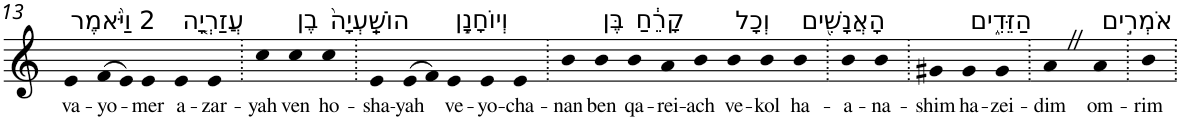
**kern	**text
*part1	*part1
*staff1	*staff1
*I"Piano	*
*I'Pno	*
!!LO:PB:g=z
*clefG2	*
*k[]	*
=13	=13
!LO:TX:a:t=2 וַיֹּ֨אמֶר	!
!	!LO:LY:b
4e	va-
!	!LO:LY:b
(>8f	-yo-
8e)	.
!	!LO:LY:b
4e	-mer
!LO:TX:a:t=עֲזַרְיָ֤ה	!
!	!LO:LY:b
4e	a-
!	!LO:LY:b
4e	-zar-
=14.	=14.
!	!LO:LY:b
4cc	-yah
!LO:TX:a:t=בֶן	!
!	!LO:LY:b
4cc	ven
!LO:TX:a:t=הוֹשַֽׁעְיָה֙	!
!	!LO:LY:b
4cc	ho-
=15.	=15.
!	!LO:LY:b
4e	-sha-
!	!LO:LY:b
(>8e	-yah
8f)	.
!LO:TX:a:t=וְיוֹחָנָ֣ן	!
!	!LO:LY:b
4e	ve-
!	!LO:LY:b
4e	-yo-
!	!LO:LY:b
4e	-cha-
=16.	=16.
!	!LO:LY:b
4b	-nan
!LO:TX:a:t=בֶּן	!
!	!LO:LY:b
4b	ben
!LO:TX:a:t=קָרֵ֔חַ	!
!	!LO:LY:b
4b	qa-
!	!LO:LY:b
4a	-rei-
!	!LO:LY:b
4b	-ach
!LO:TX:a:t=וְכָל	!
!	!LO:LY:b
4b	ve-
!	!LO:LY:b
4b	-kol
!LO:TX:a:t=הָאֲנָשִׁ֖ים	!
!	!LO:LY:b
4b	ha-
=17.	=17.
!	!LO:LY:b
4b	-a-
!	!LO:LY:b
4b	-na-
=18.	=18.
!	!LO:LY:b
4g#X	-shim
!LO:TX:a:t=הַזֵּדִ֑ים	!
!	!LO:LY:b
4g#	ha-
!	!LO:LY:b
4g#	-zei-
=19.	=19.
!	!LO:LY:b
4aZ	-dim
!LO:TX:a:t=אֹמְרִ֣ים	!
!	!LO:LY:b
4a	om-
=20.	=20.
!	!LO:LY:b
4b	-rim
=.	=.
*-	*-
